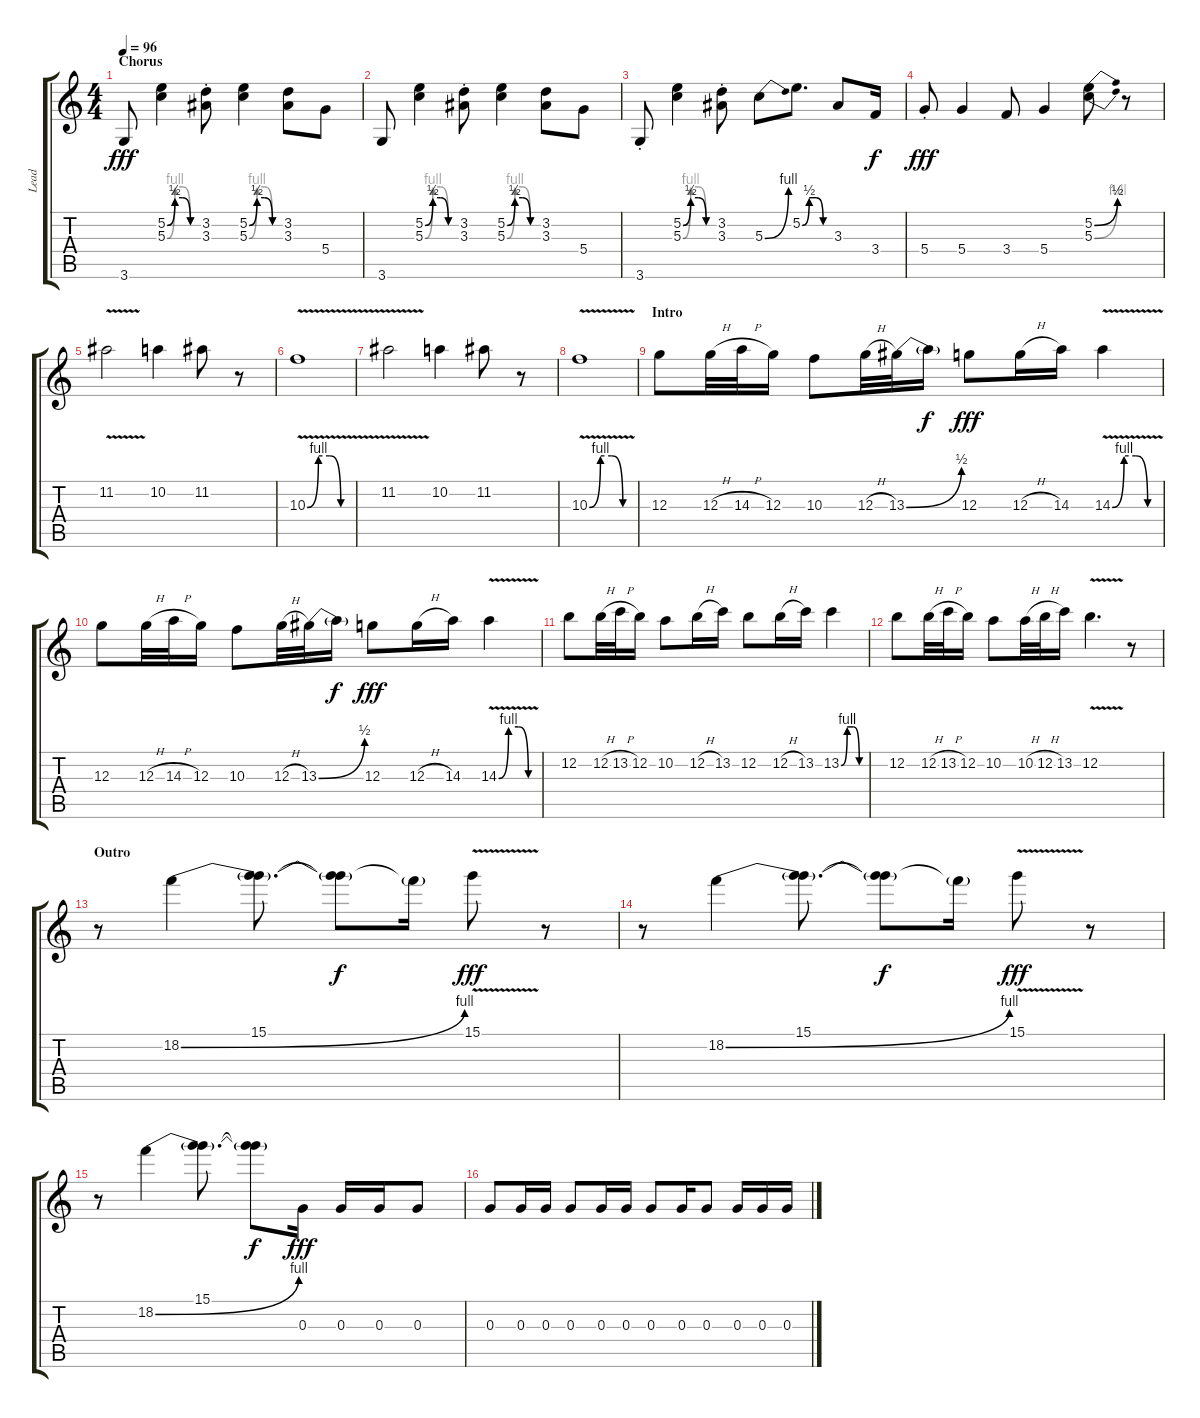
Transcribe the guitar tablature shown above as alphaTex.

\track ("Lead" "Lead") {instrument distortionguitar}
\staff {score tabs}
\tuning (E4 B3 G3 D3 A2 E2) {hide}
\ts (4 4)
\section ("" "Chorus")
\tempo 96
\clef g2
\ks c
3.6.8{dy fff} (5.2{be (custom 0 0 15 2 30 2 45 0 60 0)} 5.3{be (custom 0 0 15 4 30 4 45 0 60 0)}).4 (3.2{st} 3.3{st}).8 (5.2{be (custom 0 0 15 2 30 2 45 0 60 0)} 5.3{be (custom 0 0 15 4 30 4 45 0 60 0)}).4 (3.2 3.3).8 5.4.8 |
3.6.8 (5.2{be (custom 0 0 15 2 30 2 45 0 60 0)} 5.3{be (custom 0 0 15 4 30 4 45 0 60 0)}).4 (3.2{st} 3.3{st}).8 (5.2{be (custom 0 0 15 2 30 2 45 0 60 0)} 5.3{be (custom 0 0 15 4 30 4 45 0 60 0)}).4 (3.2 3.3).8 5.4.8 |
3.6{st}.8 (5.2{be (custom 0 0 15 2 30 2 45 0 60 0)} 5.3{be (custom 0 0 15 4 30 4 45 0 60 0)}).4 (3.2{st} 3.3{st}).8 5.3{be (bend 0 0 60 4)}.8 5.2{be (custom 0 0 15 2 30 2 45 0 60 0)}.8{d} 3.3.8 3.4.16{dy f} |
5.4{st}.8{dy fff} 5.4.4 3.4.8 5.4.4 (5.2{be (bend 0 0 60 2)} 5.3{be (bend 0 0 60 4)}).8 r.8 |
11.2{v}.2{volume 16 instrument distortionguitar} 10.2.4 11.2.8 r.8 |
10.3{be (custom 0 0 15 4 30 4 45 0 60 0) v}.1 |
11.2{v}.2 10.2.4 11.2.8 r.8 |
10.3{be (custom 0 0 15 4 30 4 45 0 60 0) v}.1 |
\section ("" "Intro")
12.3.8 12.3{h}.32 14.3{h}.32 12.3.16 10.3.8 12.3{h}.32 13.3{be (bend 0 0 60 2)}.32 13.3{t}.16{dy f} 12.3.8{dy fff} 12.3{h}.16 14.3.16 14.3{be (custom 0 0 15 4 30 4 45 0 60 0) v}.4 |
12.3.8 12.3{h}.32 14.3{h}.32 12.3.16 10.3.8 12.3{h}.32 13.3{be (bend 0 0 60 2)}.32 13.3{t}.16{dy f} 12.3.8{dy fff} 12.3{h}.16 14.3.16 14.3{be (custom 0 0 15 4 30 4 45 0 60 0) v}.4 |
12.2.8 12.2{h}.32 13.2{h}.32 12.2.16 10.2.8 12.2{h}.16 13.2.16 12.2.8 12.2{h}.16 13.2.16 13.2{be (custom 0 0 15 4 30 4 45 0 60 0)}.4 |
12.2.8 12.2{h}.32 13.2{h}.32 12.2.16 10.2.8 10.2{h}.32 12.2{h}.32 13.2.16 12.2{v}.4{d} r.8 |
\section ("" "Outro")
r.8 18.2{be (bend 0 0 60 4)}.4 (15.1 18.2{t}).8{d} (15.1{t} 18.2{t}).8{dy f} 18.2{t}.16 15.1{v}.8{dy fff} r.8 |
r.8 18.2{be (bend 0 0 60 4)}.4 (15.1 18.2{t}).8{d} (15.1{t} 18.2{t}).8{dy f} 18.2{t}.16 15.1{v}.8{dy fff} r.8 |
r.8 18.2{be (bend 0 0 60 4)}.4 (15.1 18.2{t}).8{d} (15.1{t} 18.2{t}).8{dy f} 0.3.16{dy fff} 0.3.16 0.3.16 0.3.8 |
0.3.8 0.3.16 0.3.16 0.3.8 0.3.16 0.3.16 0.3.8 0.3.16 0.3.8 0.3.16 0.3.16 0.3.16
